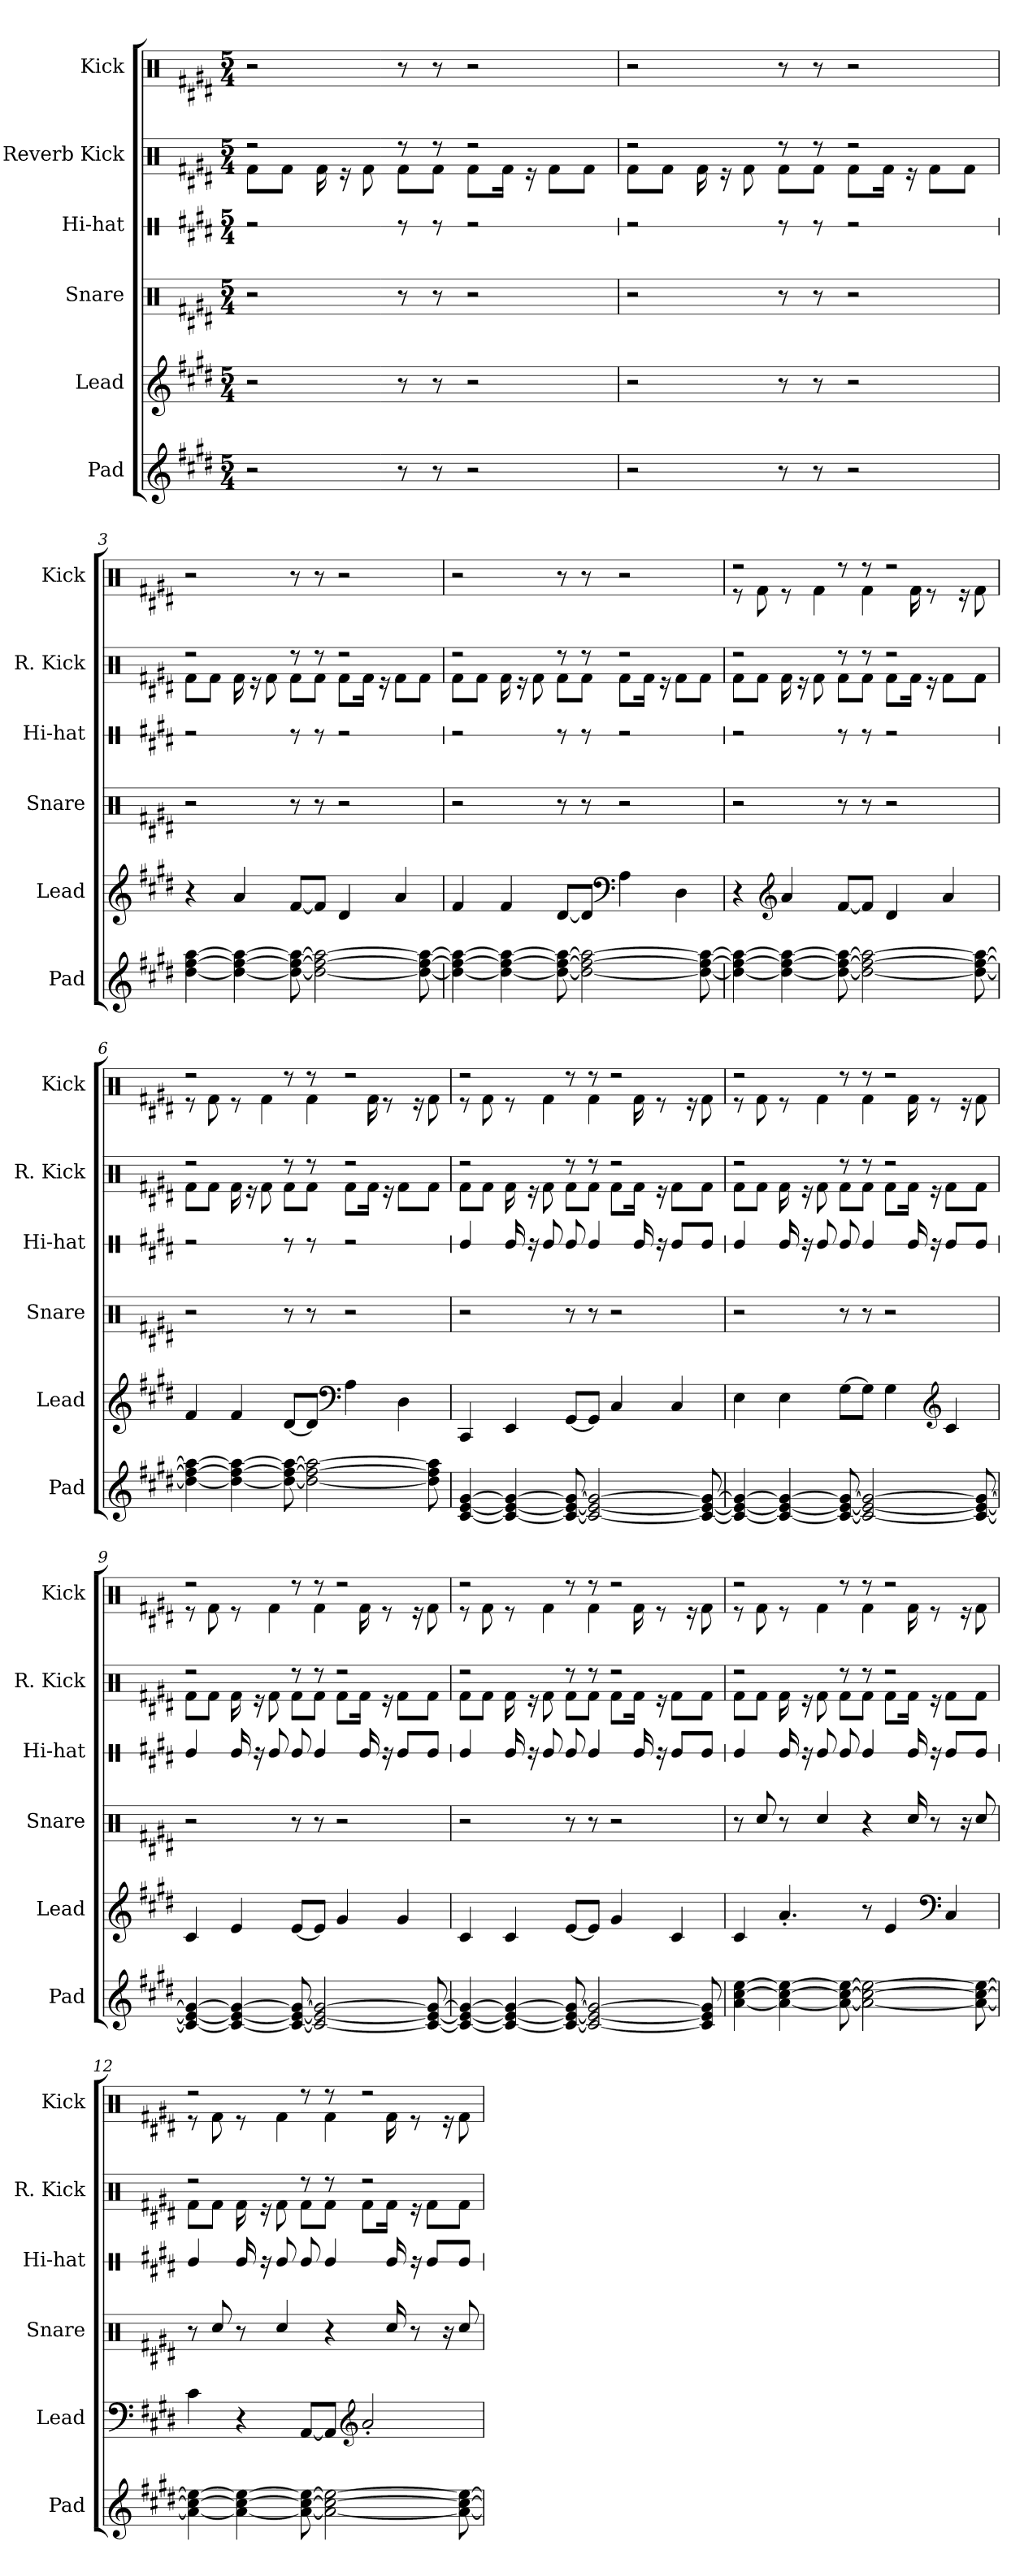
**kern	**kern	**kern	**kern	**kern	**kern
*part6	*part5	*part4	*part3	*part2	*part1
*staff6	*staff5	*staff4	*staff3	*staff2	*staff1
*I"Pad	*I"Lead	*I"Snare	*I"Hi-hat	*I"Reverb Kick	*I"Kick
*I'Pad	*I'Lead	*I'Snare	*I'Hi-hat	*I'R. Kick	*I'Kick
*	*	*	*stria1	*	*
*clefG2	*clefG2	*clefX	*clefX	*clefX	*clefX
*k[f#c#g#d#]	*k[f#c#g#d#]	*k[f#c#g#d#]	*k[f#c#g#d#]	*k[f#c#g#d#]	*k[f#c#g#d#]
*M5/4	*M5/4	*M5/4	*M5/4	*M5/4	*M5/4
*MM138	*MM138	*MM138	*MM138	*MM138	*MM138
=1	=1	=1	=1	=1	=1
*	*	*	*	*^	*
2r	2r	2r	2r	2r	8Rf\L	2r
.	.	.	.	.	8Rf\J	.
.	.	.	.	.	16Rf\	.
.	.	.	.	.	16r	.
.	.	.	.	.	8Rf\	.
8r	8r	8r	8r	8r	8Rf\L	8r
8r	8r	8r	8r	8r	8Rf\J	8r
2r	2r	2r	2r	2r	8Rf\L	2r
.	.	.	.	.	16Rf\Jk	.
.	.	.	.	.	16r	.
.	.	.	.	.	8Rf\L	.
.	.	.	.	.	8Rf\J	.
=2	=2	=2	=2	=2	=2	=2
2r	2r	2r	2r	2r	8Rf\L	2r
.	.	.	.	.	8Rf\J	.
.	.	.	.	.	16Rf\	.
.	.	.	.	.	16r	.
.	.	.	.	.	8Rf\	.
8r	8r	8r	8r	8r	8Rf\L	8r
8r	8r	8r	8r	8r	8Rf\J	8r
2r	2r	2r	2r	2r	8Rf\L	2r
.	.	.	.	.	16Rf\Jk	.
.	.	.	.	.	16r	.
.	.	.	.	.	8Rf\L	.
.	.	.	.	.	8Rf\J	.
!!LO:LB:g=z
=3	=3	=3	=3	=3	=3	=3
[4dd#\ [4ff#\ [4aa\	4r	2r	2r	2r	8Rf\L	2r
.	.	.	.	.	8Rf\J	.
4dd#\_ 4ff#\_ 4aa\_	4a/	.	.	.	16Rf\	.
.	.	.	.	.	16r	.
.	.	.	.	.	8Rf\	.
8dd#\_ 8ff#\_ 8aa\_	[8f#/L	8r	8r	8r	8Rf\L	8r
2dd#\_ 2ff#\_ 2aa\_	8f#/J]	8r	8r	8r	8Rf\J	8r
.	4d#/	2r	2r	2r	8Rf\L	2r
.	.	.	.	.	16Rf\Jk	.
.	.	.	.	.	16r	.
.	4a/	.	.	.	8Rf\L	.
8dd#\_ 8ff#\_ 8aa\_	.	.	.	.	8Rf\J	.
=4	=4	=4	=4	=4	=4	=4
4dd#\_ 4ff#\_ 4aa\_	4f#/	2r	2r	2r	8Rf\L	2r
.	.	.	.	.	8Rf\J	.
4dd#\_ 4ff#\_ 4aa\_	4f#/	.	.	.	16Rf\	.
.	.	.	.	.	16r	.
.	.	.	.	.	8Rf\	.
8dd#\_ 8ff#\_ 8aa\_	[8d#/L	8r	8r	8r	8Rf\L	8r
2dd#\_ 2ff#\_ 2aa\_	8d#/J]	8r	8r	8r	8Rf\J	8r
*	*clefF4	*	*	*	*	*
.	4A\	2r	2r	2r	8Rf\L	2r
.	.	.	.	.	16Rf\Jk	.
.	.	.	.	.	16r	.
.	4D#\	.	.	.	8Rf\L	.
8dd#\_ 8ff#\_ 8aa\_	.	.	.	.	8Rf\J	.
!!LO:PB:g=z
=5	=5	=5	=5	=5	=5	=5
*	*	*	*	*	*	*^
4dd#\_ 4ff#\_ 4aa\_	4r	2r	2r	2r	8Rf\L	2r	8r
.	.	.	.	.	8Rf\J	.	8Rf\
*	*clefG2	*	*	*	*	*	*
4dd#\_ 4ff#\_ 4aa\_	4a/	.	.	.	16Rf\	.	8r
.	.	.	.	.	16r	.	.
.	.	.	.	.	8Rf\	.	4Rf\
8dd#\_ 8ff#\_ 8aa\_	[8f#/L	8r	8r	8r	8Rf\L	8r	.
2dd#\_ 2ff#\_ 2aa\_	8f#/J]	8r	8r	8r	8Rf\J	8r	4Rf\
.	4d#/	2r	2r	2r	8Rf\L	2r	.
.	.	.	.	.	16Rf\Jk	.	16Rf\
.	.	.	.	.	16r	.	8r
.	4a/	.	.	.	8Rf\L	.	.
.	.	.	.	.	.	.	16r
8dd#\_ 8ff#\_ 8aa\_	.	.	.	.	8Rf\J	.	8Rf\
=6	=6	=6	=6	=6	=6	=6	=6
4dd#\_ 4ff#\_ 4aa\_	4f#/	2r	2r	2r	8Rf\L	2r	8r
.	.	.	.	.	8Rf\J	.	8Rf\
4dd#\_ 4ff#\_ 4aa\_	4f#/	.	.	.	16Rf\	.	8r
.	.	.	.	.	16r	.	.
.	.	.	.	.	8Rf\	.	4Rf\
8dd#\_ 8ff#\_ 8aa\_	[8d#/L	8r	8r	8r	8Rf\L	8r	.
2dd#\_ 2ff#\_ 2aa\_	8d#/J]	8r	8r	8r	8Rf\J	8r	4Rf\
*	*clefF4	*	*	*	*	*	*
.	4A\	2r	2r	2r	8Rf\L	2r	.
.	.	.	.	.	16Rf\Jk	.	16Rf\
.	.	.	.	.	16r	.	8r
.	4D#\	.	.	.	8Rf\L	.	.
.	.	.	.	.	.	.	16r
8dd#\] 8ff#\] 8aa\]	.	.	.	.	8Rf\J	.	8Rf\
!!LO:LB:g=z	!!
=7	=7	=7	=7	=7	=7	=7	=7
[4c#/ [4e/ [4g#/	4CC#/	2r	4Re/	2r	8Rf\L	2r	8r
.	.	.	.	.	8Rf\J	.	8Rf\
4c#/_ 4e/_ 4g#/_	4EE/	.	16Re/	.	16Rf\	.	8r
.	.	.	16r	.	16r	.	.
.	.	.	8Re/	.	8Rf\	.	4Rf\
8c#/_ 8e/_ 8g#/_	[8GG#/L	8r	8Re/	8r	8Rf\L	8r	.
2c#/_ 2e/_ 2g#/_	8GG#/J]	8r	4Re/	8r	8Rf\J	8r	4Rf\
.	4C#/	2r	.	2r	8Rf\L	2r	.
.	.	.	16Re/	.	16Rf\Jk	.	16Rf\
.	.	.	16r	.	16r	.	8r
.	4C#/	.	8Re/L	.	8Rf\L	.	.
.	.	.	.	.	.	.	16r
8c#/_ 8e/_ 8g#/_	.	.	8Re/J	.	8Rf\J	.	8Rf\
=8	=8	=8	=8	=8	=8	=8	=8
4c#/_ 4e/_ 4g#/_	4E\	2r	4Re/	2r	8Rf\L	2r	8r
.	.	.	.	.	8Rf\J	.	8Rf\
4c#/_ 4e/_ 4g#/_	4E\	.	16Re/	.	16Rf\	.	8r
.	.	.	16r	.	16r	.	.
.	.	.	8Re/	.	8Rf\	.	4Rf\
8c#/_ 8e/_ 8g#/_	[8G#\L	8r	8Re/	8r	8Rf\L	8r	.
2c#/_ 2e/_ 2g#/_	8G#\J]	8r	4Re/	8r	8Rf\J	8r	4Rf\
.	4G#\	2r	.	2r	8Rf\L	2r	.
.	.	.	16Re/	.	16Rf\Jk	.	16Rf\
.	.	.	16r	.	16r	.	8r
*	*clefG2	*	*	*	*	*	*
.	4c#/	.	8Re/L	.	8Rf\L	.	.
.	.	.	.	.	.	.	16r
8c#/_ 8e/_ 8g#/_	.	.	8Re/J	.	8Rf\J	.	8Rf\
!!LO:PB:g=z	!!
=9	=9	=9	=9	=9	=9	=9	=9
4c#/_ 4e/_ 4g#/_	4c#/	2r	4Re/	2r	8Rf\L	2r	8r
.	.	.	.	.	8Rf\J	.	8Rf\
4c#/_ 4e/_ 4g#/_	4e/	.	16Re/	.	16Rf\	.	8r
.	.	.	16r	.	16r	.	.
.	.	.	8Re/	.	8Rf\	.	4Rf\
8c#/_ 8e/_ 8g#/_	[8e/L	8r	8Re/	8r	8Rf\L	8r	.
2c#/_ 2e/_ 2g#/_	8e/J]	8r	4Re/	8r	8Rf\J	8r	4Rf\
.	4g#/	2r	.	2r	8Rf\L	2r	.
.	.	.	16Re/	.	16Rf\Jk	.	16Rf\
.	.	.	16r	.	16r	.	8r
.	4g#/	.	8Re/L	.	8Rf\L	.	.
.	.	.	.	.	.	.	16r
8c#/_ 8e/_ 8g#/_	.	.	8Re/J	.	8Rf\J	.	8Rf\
=10	=10	=10	=10	=10	=10	=10	=10
4c#/_ 4e/_ 4g#/_	4c#/	2r	4Re/	2r	8Rf\L	2r	8r
.	.	.	.	.	8Rf\J	.	8Rf\
4c#/_ 4e/_ 4g#/_	4c#/	.	16Re/	.	16Rf\	.	8r
.	.	.	16r	.	16r	.	.
.	.	.	8Re/	.	8Rf\	.	4Rf\
8c#/_ 8e/_ 8g#/_	[8e/L	8r	8Re/	8r	8Rf\L	8r	.
2c#/_ 2e/_ 2g#/_	8e/J]	8r	4Re/	8r	8Rf\J	8r	4Rf\
.	4g#/	2r	.	2r	8Rf\L	2r	.
.	.	.	16Re/	.	16Rf\Jk	.	16Rf\
.	.	.	16r	.	16r	.	8r
.	4c#/	.	8Re/L	.	8Rf\L	.	.
.	.	.	.	.	.	.	16r
8c#/] 8e/] 8g#/]	.	.	8Re/J	.	8Rf\J	.	8Rf\
!!LO:LB:g=z	!!
=11	=11	=11	=11	=11	=11	=11	=11
[4a\ [4cc#\ [4ee\	4c#/	8r	4Re/	2r	8Rf\L	2r	8r
.	.	8Rcc/	.	.	8Rf\J	.	8Rf\
4a\_ 4cc#\_ 4ee\_	4.a'/	8r	16Re/	.	16Rf\	.	8r
.	.	.	16r	.	16r	.	.
.	.	4Rcc/	8Re/	.	8Rf\	.	4Rf\
8a\_ 8cc#\_ 8ee\_	.	.	8Re/	8r	8Rf\L	8r	.
2a\_ 2cc#\_ 2ee\_	8r	4r	4Re/	8r	8Rf\J	8r	4Rf\
.	4e/	.	.	2r	8Rf\L	2r	.
.	.	16Rcc/	16Re/	.	16Rf\Jk	.	16Rf\
.	.	8r	16r	.	16r	.	8r
*	*clefF4	*	*	*	*	*	*
.	4C#/	.	8Re/L	.	8Rf\L	.	.
.	.	16r	.	.	.	.	16r
8a\_ 8cc#\_ 8ee\_	.	8Rcc/	8Re/J	.	8Rf\J	.	8Rf\
=12	=12	=12	=12	=12	=12	=12	=12
4a\_ 4cc#\_ 4ee\_	4c#\	8r	4Re/	2r	8Rf\L	2r	8r
.	.	8Rcc/	.	.	8Rf\J	.	8Rf\
4a\_ 4cc#\_ 4ee\_	4r	8r	16Re/	.	16Rf\	.	8r
.	.	.	16r	.	16r	.	.
.	.	4Rcc/	8Re/	.	8Rf\	.	4Rf\
8a\_ 8cc#\_ 8ee\_	[8AA/L	.	8Re/	8r	8Rf\L	8r	.
2a\_ 2cc#\_ 2ee\_	8AA/J]	4r	4Re/	8r	8Rf\J	8r	4Rf\
*	*clefG2	*	*	*	*	*	*
.	2a'/	.	.	2r	8Rf\L	2r	.
.	.	16Rcc/	16Re/	.	16Rf\Jk	.	16Rf\
.	.	8r	16r	.	16r	.	8r
.	.	.	8Re/L	.	8Rf\L	.	.
.	.	16r	.	.	.	.	16r
8a\_ 8cc#\_ 8ee\_	.	8Rcc/	8Re/J	.	8Rf\J	.	8Rf\
*	*	*	*	*v	*v	*	*
*	*	*	*	*	*v	*v
=	=	=	=	=	=
*-	*-	*-	*-	*-	*-
